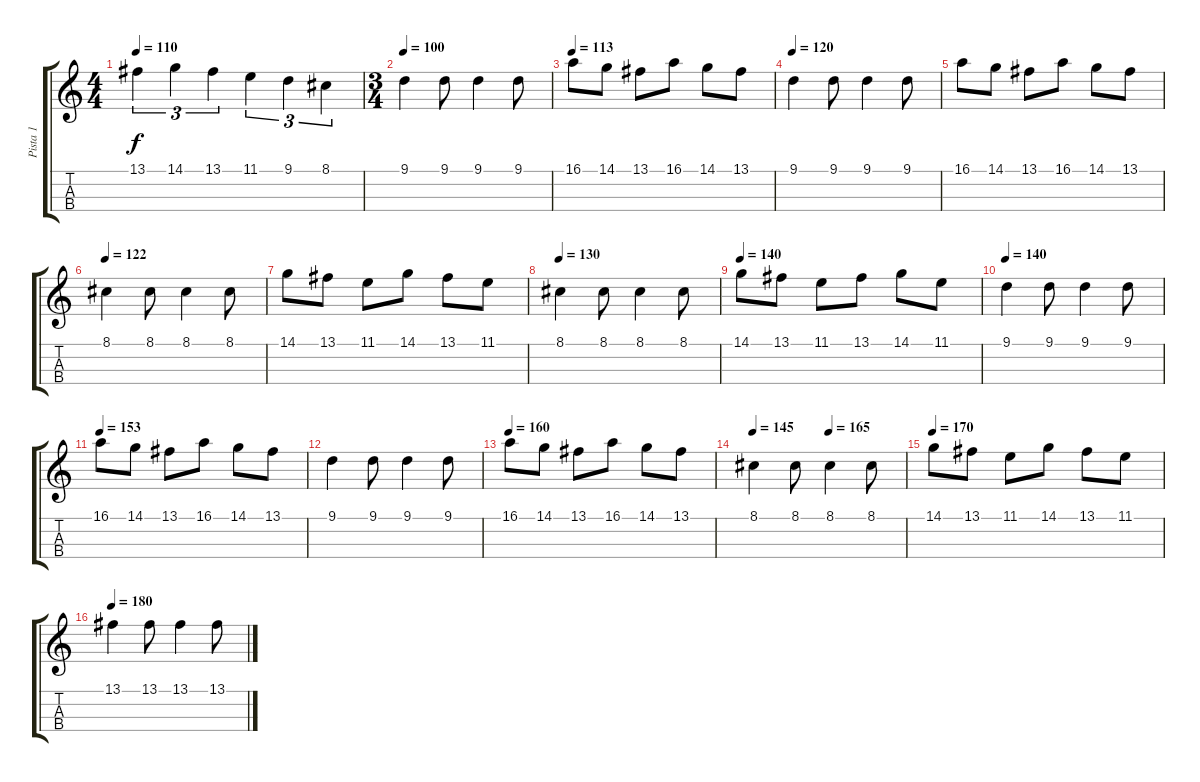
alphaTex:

\track ("Pista 1" "Pista 1") {instrument violin}
\staff {score tabs}
\tuning (F4 C4 G3 D3) {hide}
\ts (4 4)
\tempo 110
\clef g2
\ks c
13.1.4{tu (3 2) dy f} 14.1.4{tu (3 2)} 13.1.4{tu (3 2)} 11.1.4{tu (3 2)} 9.1.4{tu (3 2)} 8.1.4{tu (3 2)} |
\ts (3 4)
\tempo 100
9.1.4 9.1.8 9.1.4 9.1.8 |
\tempo 113
16.1.8 14.1.8 13.1.8 16.1.8 14.1.8 13.1.8 |
\tempo 120
9.1.4 9.1.8 9.1.4 9.1.8 |
16.1.8 14.1.8 13.1.8 16.1.8 14.1.8 13.1.8 |
\tempo 122
8.1.4 8.1.8 8.1.4 8.1.8 |
14.1.8 13.1.8 11.1.8 14.1.8 13.1.8 11.1.8 |
\tempo 130
8.1.4 8.1.8 8.1.4 8.1.8 |
\tempo 140
14.1.8 13.1.8 11.1.8 13.1.8 14.1.8 11.1.8 |
\tempo 150
\tempo 140
9.1.4 9.1.8 9.1.4 9.1.8 |
\tempo 153
16.1.8 14.1.8 13.1.8 16.1.8 14.1.8 13.1.8 |
9.1.4 9.1.8 9.1.4 9.1.8 |
\tempo 160
16.1.8 14.1.8 13.1.8 16.1.8 14.1.8 13.1.8 |
\tempo (165 0.5)
\tempo 145
8.1.4 8.1.8 8.1.4 8.1.8 |
\tempo 170
14.1.8 13.1.8 11.1.8 14.1.8 13.1.8 11.1.8 |
\tempo 180
13.1.4 13.1.8 13.1.4 13.1.8
